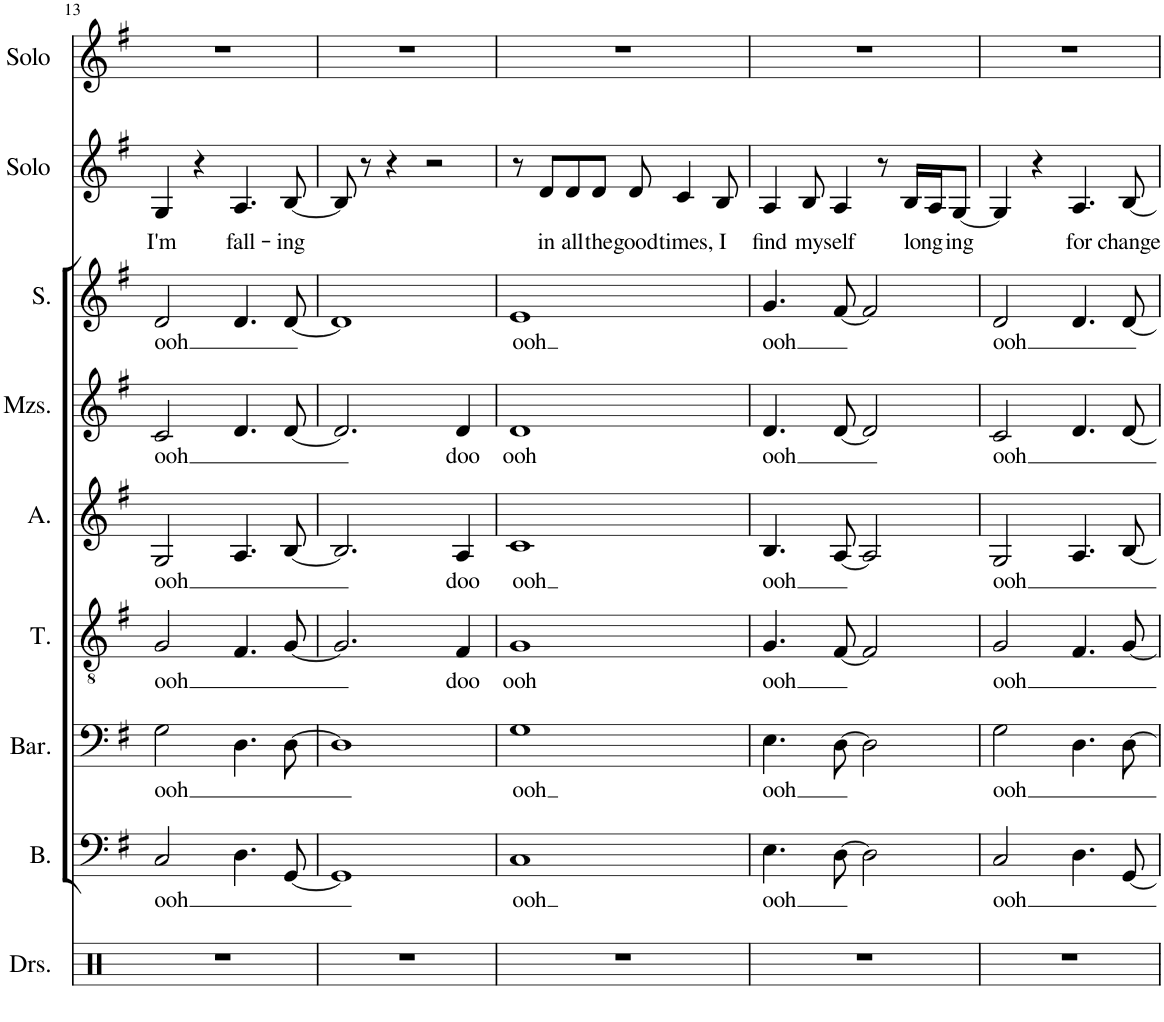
**kern	**kern	**text	**kern	**text	**kern	**text	**kern	**text	**kern	**text	**kern	**text	**kern	**text	**kern
*part9	*part8	*part8	*part7	*part7	*part6	*part6	*part5	*part5	*part4	*part4	*part3	*part3	*part2	*part2	*part1
*staff9	*staff8	*staff8	*staff7	*staff7	*staff6	*staff6	*staff5	*staff5	*staff4	*staff4	*staff3	*staff3	*staff2	*staff2	*staff1
*I"Drumset	*I"Bass	*	*I"Baritone	*	*I"Tenor	*	*I"Alto	*	*I"Mezzo-soprano	*	*I"Soprano	*	*I"Solo	*	*I"Solo
*I'Drs.	*I'B.	*	*I'Bar.	*	*I'T.	*	*I'A.	*	*I'Mzs.	*	*I'S.	*	*I'Solo	*	*I'Solo
!!LO:PB:g=z
*clefX	*clefF4	*	*clefF4	*	*clefGv2	*	*clefG2	*	*clefG2	*	*clefG2	*	*clefG2	*	*clefG2
*k[]	*k[f#]	*	*k[f#]	*	*k[f#]	*	*k[f#]	*	*k[f#]	*	*k[f#]	*	*k[f#]	*	*k[f#]
*M4/4	*M4/4	*	*M4/4	*	*M4/4	*	*M4/4	*	*M4/4	*	*M4/4	*	*M4/4	*	*M4/4
=13	=13	=13	=13	=13	=13	=13	=13	=13	=13	=13	=13	=13	=13	=13	=13
!	!	!LO:LY:b	!	!LO:LY:b	!	!LO:LY:b	!	!LO:LY:b	!	!LO:LY:b	!	!LO:LY:b	!	!LO:LY:b	!
1r	2C/	ooh	2G\	ooh	2G/	ooh	2G/	ooh	2c/	ooh	2d/	ooh	4G/	I'm	1r
.	.	.	.	.	.	.	.	.	.	.	.	.	4r	.	.
!	!	!	!	!	!	!	!	!	!	!	!	!	!	!LO:LY:b	!
.	4.D\	.	4.D\	.	4.F#/	.	4.A/	.	4.d/	.	4.d/	.	4.A/	fall-	.
!	!	!	!	!	!	!	!	!	!	!	!	!	!	!LO:LY:b	!
.	[8GG/	.	[8D\	.	[8G/	.	[8B/	.	[8d/	.	[8d/	.	[8B/	-ing	.
=14	=14	=14	=14	=14	=14	=14	=14	=14	=14	=14	=14	=14	=14	=14	=14
1r	1GG]	.	1D]	.	2.G/]	.	2.B/]	.	2.d/]	.	1d]	.	8B/]	.	1r
.	.	.	.	.	.	.	.	.	.	.	.	.	8r	.	.
.	.	.	.	.	.	.	.	.	.	.	.	.	4r	.	.
.	.	.	.	.	.	.	.	.	.	.	.	.	2r	.	.
!	!	!	!	!	!	!LO:LY:b	!	!LO:LY:b	!	!LO:LY:b	!	!	!	!	!
.	.	.	.	.	4F#/	doo	4A/	doo	4d/	doo	.	.	.	.	.
=15	=15	=15	=15	=15	=15	=15	=15	=15	=15	=15	=15	=15	=15	=15	=15
!	!	!LO:LY:b	!	!LO:LY:b	!	!LO:LY:b	!	!LO:LY:b	!	!LO:LY:b	!	!LO:LY:b	!	!	!
1r	1C	ooh	1G	ooh	1G	ooh	1c	ooh	1d	ooh	1e	ooh	8r	.	1r
!	!	!	!	!	!	!	!	!	!	!	!	!	!	!LO:LY:b	!
.	.	.	.	.	.	.	.	.	.	.	.	.	8d/L	in	.
!	!	!	!	!	!	!	!	!	!	!	!	!	!	!LO:LY:b	!
.	.	.	.	.	.	.	.	.	.	.	.	.	8d/	all	.
!	!	!	!	!	!	!	!	!	!	!	!	!	!	!LO:LY:b	!
.	.	.	.	.	.	.	.	.	.	.	.	.	8d/J	the	.
!	!	!	!	!	!	!	!	!	!	!	!	!	!	!LO:LY:b	!
.	.	.	.	.	.	.	.	.	.	.	.	.	8d/	good	.
!	!	!	!	!	!	!	!	!	!	!	!	!	!	!LO:LY:b	!
.	.	.	.	.	.	.	.	.	.	.	.	.	4c/	times,	.
!	!	!	!	!	!	!	!	!	!	!	!	!	!	!LO:LY:b	!
.	.	.	.	.	.	.	.	.	.	.	.	.	8B/	I	.
=16	=16	=16	=16	=16	=16	=16	=16	=16	=16	=16	=16	=16	=16	=16	=16
!	!	!LO:LY:b	!	!LO:LY:b	!	!LO:LY:b	!	!LO:LY:b	!	!LO:LY:b	!	!LO:LY:b	!	!LO:LY:b	!
1r	4.E\	ooh	4.E\	ooh	4.G/	ooh	4.B/	ooh	4.d/	ooh	4.g/	ooh	4A/	find	1r
!	!	!	!	!	!	!	!	!	!	!	!	!	!	!LO:LY:b	!
.	.	.	.	.	.	.	.	.	.	.	.	.	8B/	my-	.
!	!	!	!	!	!	!	!	!	!	!	!	!	!	!LO:LY:b	!
.	[8D\	.	[8D\	.	[8F#/	.	[8A/	.	[8d/	.	[8f#/	.	4A/	-self	.
.	2D\]	.	2D\]	.	2F#/]	.	2A/]	.	2d/]	.	2f#/]	.	.	.	.
.	.	.	.	.	.	.	.	.	.	.	.	.	8r	.	.
!	!	!	!	!	!	!	!	!	!	!	!	!	!	!LO:LY:b	!
.	.	.	.	.	.	.	.	.	.	.	.	.	16B/LL	long-	.
.	.	.	.	.	.	.	.	.	.	.	.	.	16A/J	.	.
!	!	!	!	!	!	!	!	!	!	!	!	!	!	!LO:LY:b	!
.	.	.	.	.	.	.	.	.	.	.	.	.	[8G/J	-ing	.
=17	=17	=17	=17	=17	=17	=17	=17	=17	=17	=17	=17	=17	=17	=17	=17
!	!	!LO:LY:b	!	!LO:LY:b	!	!LO:LY:b	!	!LO:LY:b	!	!LO:LY:b	!	!LO:LY:b	!	!	!
1r	2C/	ooh	2G\	ooh	2G/	ooh	2G/	ooh	2c/	ooh	2d/	ooh	4G/]	.	1r
.	.	.	.	.	.	.	.	.	.	.	.	.	4r	.	.
!	!	!	!	!	!	!	!	!	!	!	!	!	!	!LO:LY:b	!
.	4.D\	.	4.D\	.	4.F#/	.	4.A/	.	4.d/	.	4.d/	.	4.A/	for	.
!	!	!	!	!	!	!	!	!	!	!	!	!	!	!LO:LY:b	!
.	[8GG/	.	[8D\	.	[8G/	.	[8B/	.	[8d/	.	[8d/	.	[8B/	change	.
=	=	=	=	=	=	=	=	=	=	=	=	=	=	=	=
*-	*-	*-	*-	*-	*-	*-	*-	*-	*-	*-	*-	*-	*-	*-	*-
